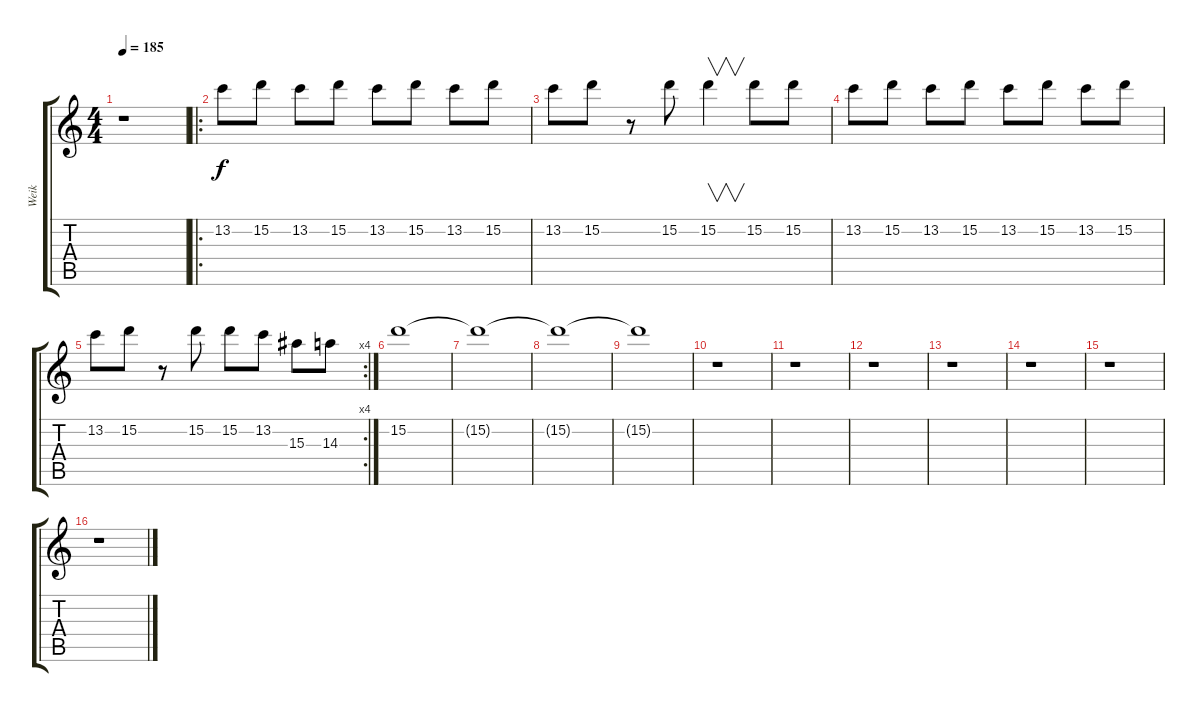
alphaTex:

\track ("Weik" "Weik") {instrument overdrivenguitar}
\staff {score tabs}
\tuning (E4 B3 G3 D3 A2 E2) {hide}
\ts (4 4)
\tempo 185
\clef g2
\ks c
r.1{dy f instrument overdrivenguitar} |
\ro
13.2.8 15.2.8 13.2.8 15.2.8 13.2.8 15.2.8 13.2.8 15.2.8 |
13.2.8 15.2.8 r.8 15.2.8 15.2.4{v} 15.2.8 15.2.8 |
13.2.8 15.2.8 13.2.8 15.2.8 13.2.8 15.2.8 13.2.8 15.2.8 |
\rc 4
13.2.8 15.2.8 r.8 15.2.8 15.2.8 13.2.8 15.3.8 14.3.8 |
15.2.1 |
15.2{t}.1 |
15.2{t}.1 |
15.2{t}.1 |
r.1 |
r.1 |
r.1 |
r.1 |
r.1 |
r.1 |
r.1
